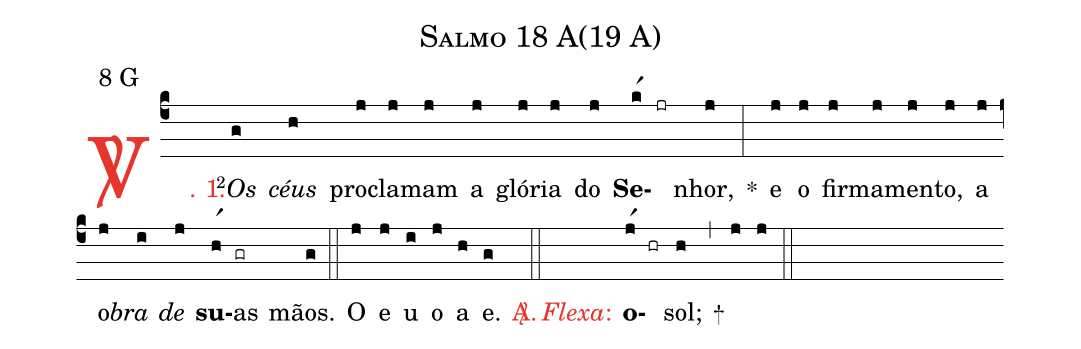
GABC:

name: Salmo 18 A(19 A);
mode: 8;
mode-differentia: G;
%%
(c4)

<c><sp>V/</sp>. 1.</c>() <v>\VSup{2}</v><i>Os</i>(g) <i>céus</i>(h) pro(j)cla(j)mam(j) a(j) gló(j)ria(j) do(j) <b>Se</b>(kr1)(jr)nhor,(j) *(:) e(j) o(j) fir(j)ma(j)men(j)to,(j) a(j) o(j)<i>bra</i>(i) <i>de</i>(j) <b>su</b>(hr1)as(gr) mãos.(g) (::)

<eu>O(j) e(j) u(i) o(j) a(h) e.</eu>(g) <c><sp>A/</sp>.</c>(::)

<nlba><c><i>Flexa</i>:</c>() <b>o</b></nlba>(jr1)(hr)sol;(h) +(,) (j) (j) (::)
